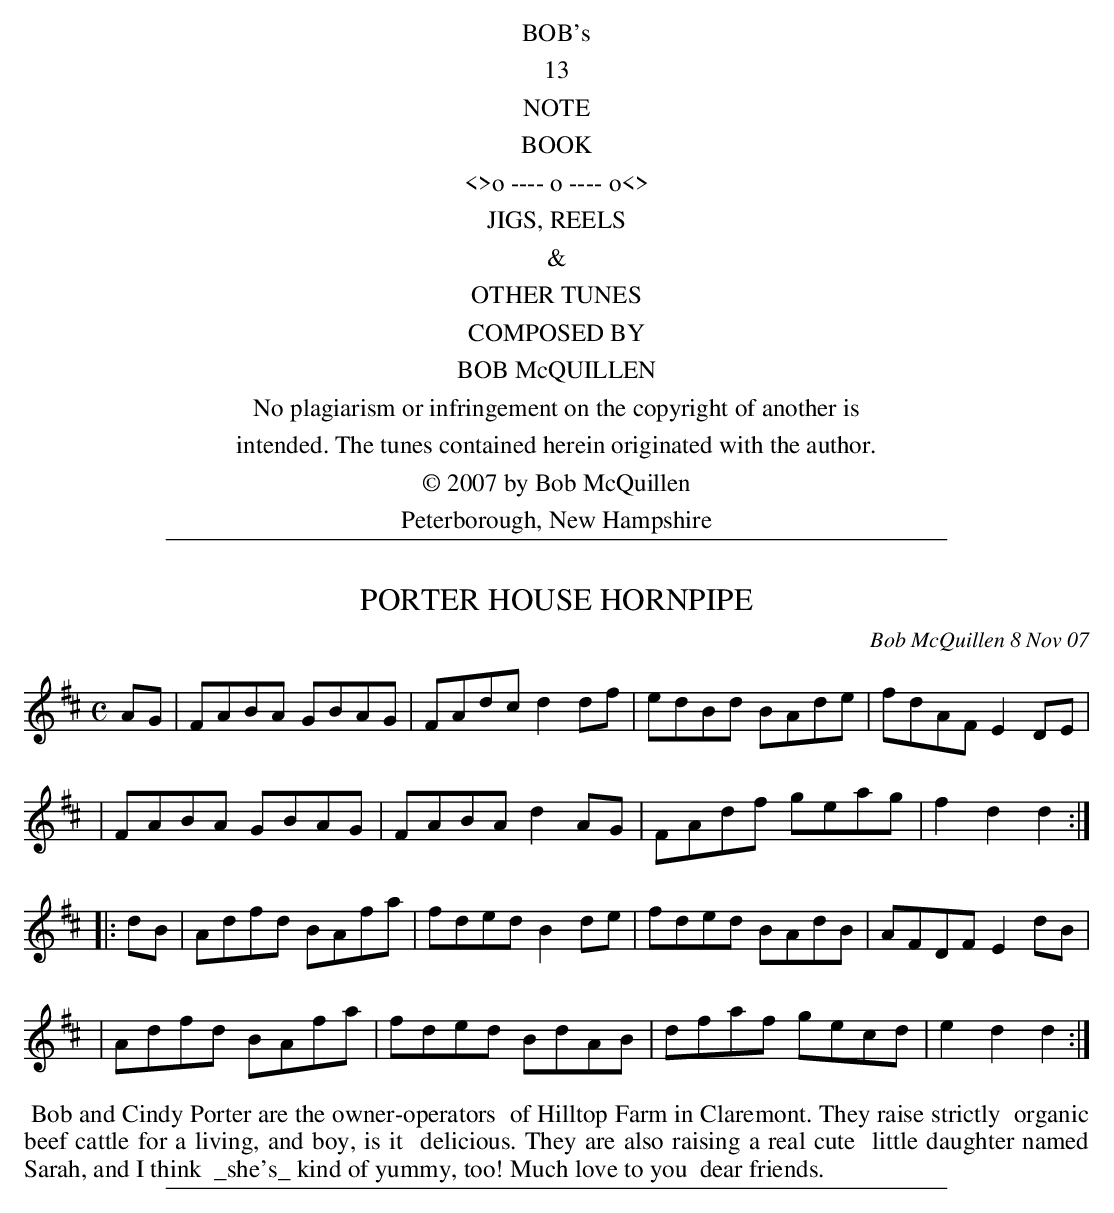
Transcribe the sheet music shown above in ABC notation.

X:1
T: PORTER HOUSE HORNPIPE
C: Bob McQuillen 8 Nov 07
M: C
L: 1/8
K: D
AG \
| FABA GBAG | FAdc d2df | edBd BAde | fdAF E2DE |
| FABA GBAG | FABA d2AG | FAdf geag | f2d2 d2 :|
|: dB \
| Adfd BAfa | fded B2de | fded BAdB | AFDF E2dB |
| Adfd BAfa | fded BdAB | dfaf gecd | e2d2 d2 :|
